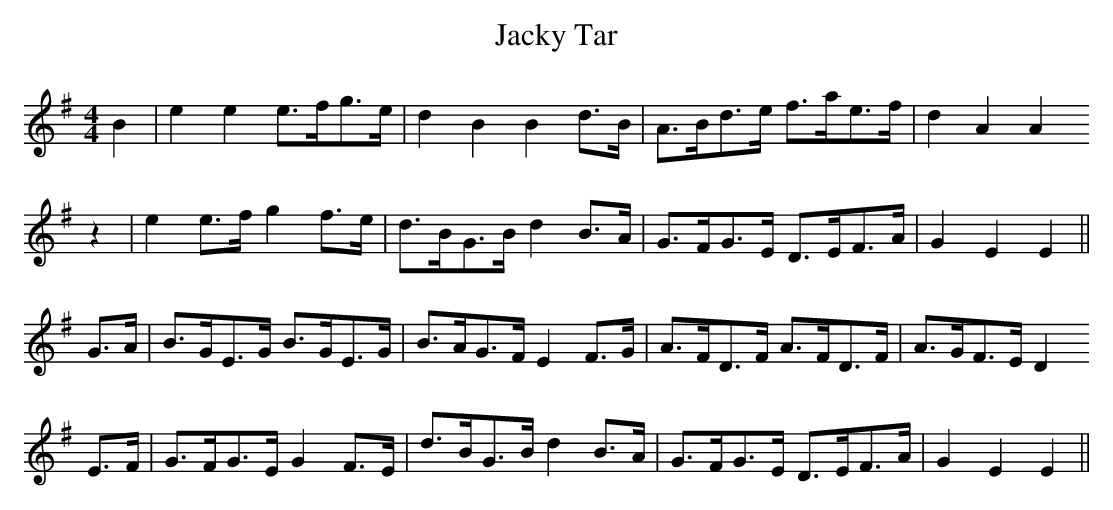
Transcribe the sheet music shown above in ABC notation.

X:1
T:Jacky Tar
M:4/4
L:1/8
K:Em
B2 | e2 e2 e>fg>e | d2 B2 B2 d>B | A>Bd>e f>ae>f | d2 A2 A2
z2 | e2 e>f g2 f>e | d>BG>B d2 B>A | G>FG>E D>EF>A | G2 E2 E2 ||
G>A | B>GE>G B>GE>G | B>AG>F E2 F>G | A>FD>F A>FD>F | A>GF>E D2
E>F | G>FG>E G2 F>E | d>BG>B d2 B>A | G>FG>E D>EF>A | G2 E2 E2 ||
